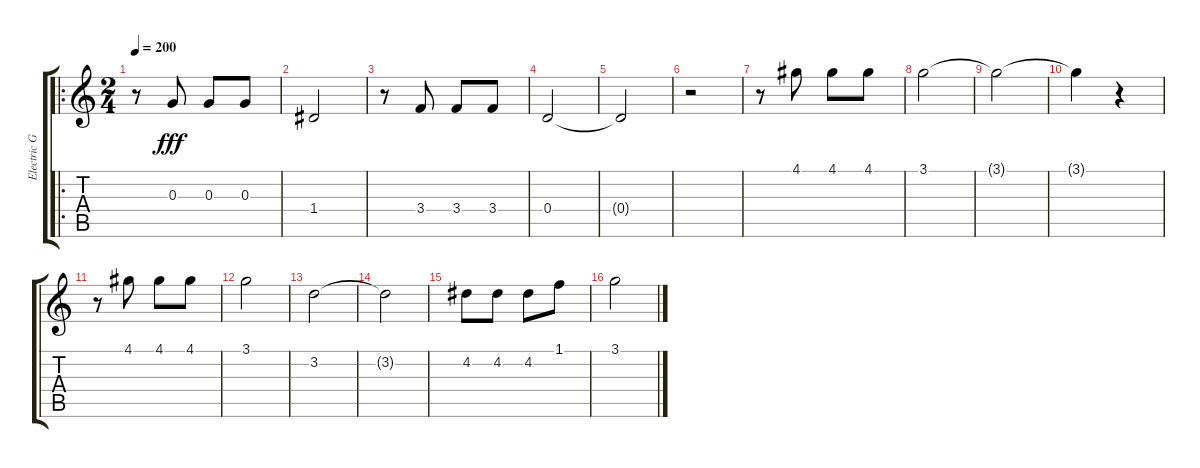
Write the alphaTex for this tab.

\track ("Electric Guitar 3" "Electric G") {instrument distortionguitar}
\staff {score tabs}
\tuning (E4 B3 G3 D3 A2 E2) {hide}
\ro
\ts (2 4)
\tempo 200
\clef g2
\ks c
r.8{dy fff instrument distortionguitar} 0.3.8 0.3.8 0.3.8 |
1.4.2 |
r.8 3.4.8 3.4.8 3.4.8 |
0.4.2 |
0.4{t}.2 |
r.2 |
r.8 4.1.8 4.1.8 4.1.8 |
3.1.2 |
3.1{t}.2 |
3.1{t}.4 r.4 |
r.8 4.1.8 4.1.8 4.1.8 |
3.1.2 |
3.2.2 |
3.2{t}.2 |
4.2.8 4.2.8 4.2.8 1.1.8 |
3.1.2
